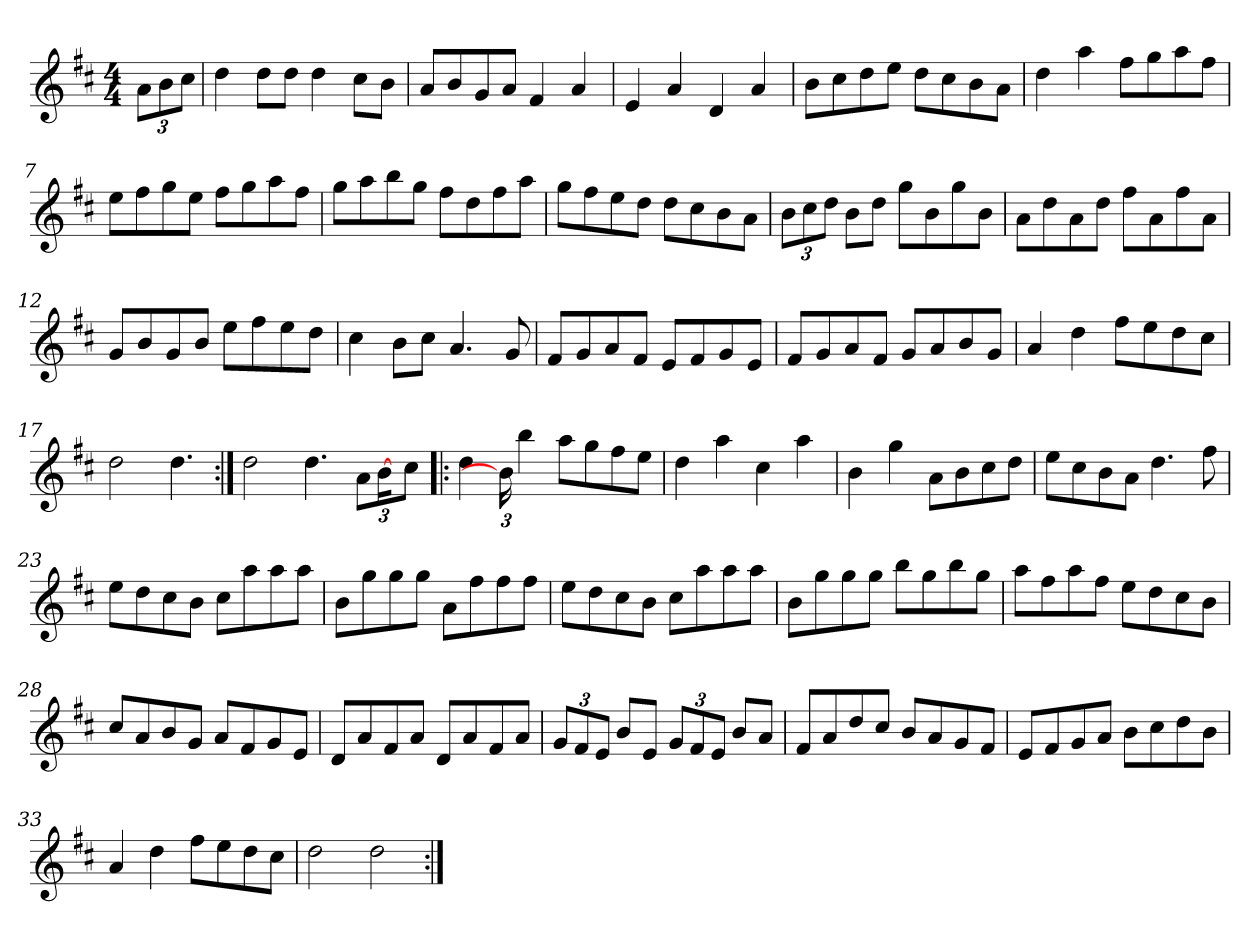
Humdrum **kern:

**kern
*part1
*staff1
*clefG2
*k[f#c#]
*D:
*M4/4
*Xbrackettup
=1
12a\L
12b\
12cc#\J
=2
4dd\
8dd\L
8dd\J
4dd\
8cc#\L
8b\J
=3
8a/L
8b/
8g/
8a/J
4f#/
4a/
=4
4e/
4a/
4d/
4a/
=5
8b\L
8cc#\
8dd\
8ee\J
8dd\L
8cc#\
8b\
8a\J
=6
4dd\
4aa\
8ff#\L
8gg\
8aa\
8ff#\J
=7
8ee\L
8ff#\
8gg\
8ee\J
8ff#\L
8gg\
8aa\
8ff#\J
!!LO:LB:g=z
=8
8gg\L
8aa\
8bb\
8gg\J
8ff#\L
8dd\
8ff#\
8aa\J
=9
8gg\L
8ff#\
8ee\
8dd\J
8dd\L
8cc#\
8b\
8a\J
=10
12b\L
12cc#\
12dd\J
8b\L
8dd\J
8gg\L
8b\
8gg\
8b\J
=11
8a\L
8dd\
8a\
8dd\J
8ff#\L
8a\
8ff#\
8a\J
=12
8g/L
8b/
8g/
8b/J
8ee\L
8ff#\
8ee\
8dd\J
!!LO:LB:g=z
=13
4cc#\
8b\L
8cc#\J
4.a/
8g/
=14
8f#/L
8g/
8a/
8f#/J
8e/L
8f#/
8g/
8e/J
=15
8f#/L
8g/
8a/
8f#/J
8g/L
8a/
8b/
8g/J
=16
4a/
4dd\
8ff#\L
8ee\
8dd\
8cc#\J
=17
2dd\
4.dd\
=18:|!
2dd\
4.dd\
12a\L
[24b\
24ryy
12cc#\J
=19!|:
4dd\
24b\]
4bb\
8aa\L
8gg\
8ff#\
8ee\J
!!LO:LB:g=z
=20
4dd\
4aa\
4cc#\
4aa\
=21
4b\
4gg\
8a\L
8b\
8cc#\
8dd\J
=22
8ee\L
8cc#\
8b\
8a\J
4.dd\
8ff#\
=23
8ee\L
8dd\
8cc#\
8b\J
8cc#\L
8aa\
8aa\
8aa\J
=24
8b\L
8gg\
8gg\
8gg\J
8a\L
8ff#\
8ff#\
8ff#\J
=25
8ee\L
8dd\
8cc#\
8b\J
8cc#\L
8aa\
8aa\
8aa\J
!!LO:LB:g=z
=26
8b\L
8gg\
8gg\
8gg\J
8bb\L
8gg\
8bb\
8gg\J
=27
8aa\L
8ff#\
8aa\
8ff#\J
8ee\L
8dd\
8cc#\
8b\J
=28
8cc#/L
8a/
8b/
8g/J
8a/L
8f#/
8g/
8e/J
=29
8d/L
8a/
8f#/
8a/J
8d/L
8a/
8f#/
8a/J
=30
12g/L
12f#/
12e/J
8b/L
8e/J
12g/L
12f#/
12e/J
8b/L
8a/J
!!LO:LB:g=z
=31
8f#/L
8a/
8dd/
8cc#/J
8b/L
8a/
8g/
8f#/J
=32
8e/L
8f#/
8g/
8a/J
8b\L
8cc#\
8dd\
8b\J
=33
4a/
4dd\
8ff#\L
8ee\
8dd\
8cc#\J
=34
2dd\
2dd\
=:|!
*-
